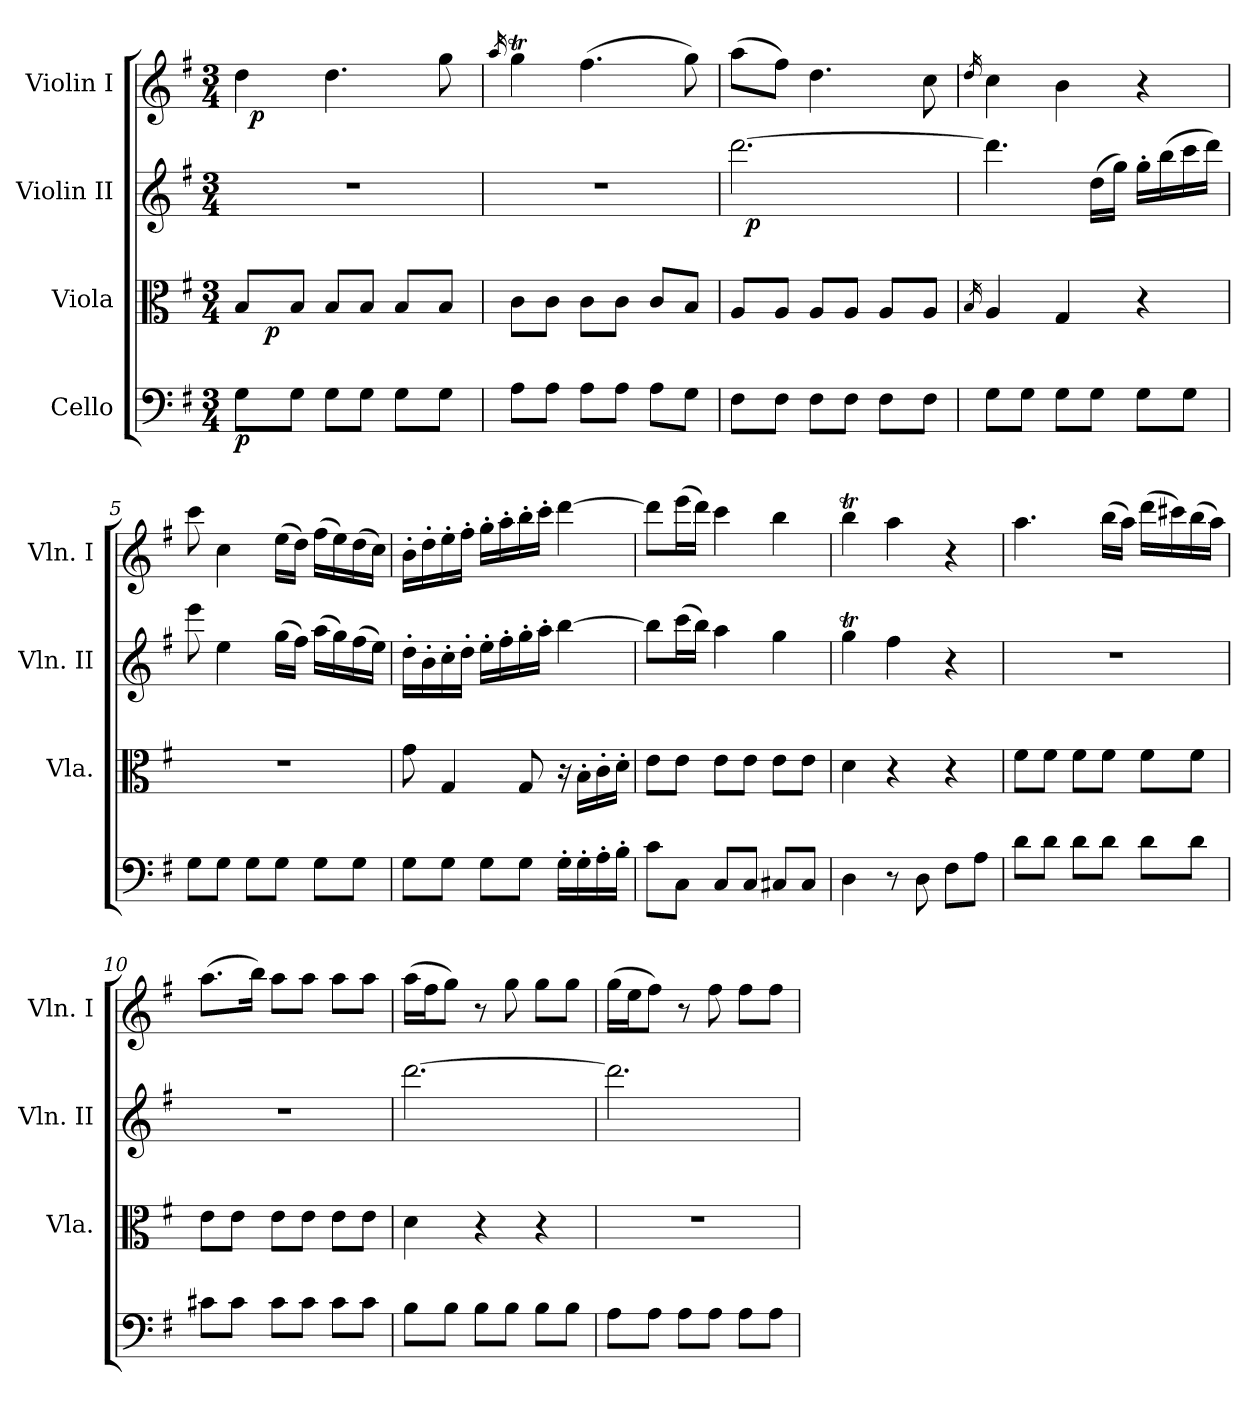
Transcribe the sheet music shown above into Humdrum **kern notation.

**kern	**dynam	**kern	**dynam	**kern	**dynam	**kern	**dynam
*part4	*part4	*part3	*part3	*part2	*part2	*part1	*part1
*staff4	*staff4	*staff3	*staff3	*staff2	*staff2	*staff1	*staff1
*I"Cello	*	*I"Viola	*	*I"Violin II	*	*I"Violin I	*
*	*	*I'Vla.	*	*I'Vln. II	*	*I'Vln. I	*
*clefF4	*	*clefC3	*	*clefG2	*	*clefG2	*
*k[f#]	*	*k[f#]	*	*k[f#]	*	*k[f#]	*
*G:	*	*G:	*	*G:	*	*G:	*
*M3/4	*	*M3/4	*	*M3/4	*	*M3/4	*
=1	=1	=1	=1	=1	=1	=1	=1
!	!LO:DY:b	!	!	!	!	!	!
*	*	*^	*	*	*	*^	*
8G\L	p	8B/L	24ryy	.	2.r	.	4dd\	32ryy	.
!	!	!	!	!	!	!	!	!	!LO:DY:b
.	.	.	.	.	.	.	.	2ryy	p
.	.	.	96ryy	.	.	.	.	.	.
!	!	!	!	!LO:DY:b	!	!	!	!	!
.	.	.	3%2ryy	p	.	.	.	.	.
8G\J	.	8B/J	.	.	.	.	.	.	.
8G\L	.	8B/L	.	.	.	.	4.dd\	.	.
8G\J	.	8B/J	.	.	.	.	.	.	.
8G\L	.	8B/L	.	.	.	.	.	.	.
.	.	.	.	.	.	.	.	8..ryy	.
8G\J	.	8B/J	.	.	.	.	8gg\	.	.
.	.	.	48.ryy	.	.	.	.	.	.
*	*	*v	*v	*	*	*	*v	*v	*
=2	=2	=2	=2	=2	=2	=2	=2
.	.	.	.	.	.	16qaa/	.
8A\L	.	8c\L	.	2.r	.	4ggT\	.
8A\J	.	8c\J	.	.	.	.	.
8A\L	.	8c\L	.	.	.	(4.ff#\	.
8A\J	.	8c\J	.	.	.	.	.
8A\L	.	8c/L	.	.	.	.	.
8G\J	.	8B/J	.	.	.	8gg\)	.
=3	=3	=3	=3	=3	=3	=3	=3
*	*	*	*	*^	*	*	*
8F#\L	.	8A/L	.	[2.ddd\	32ryy	.	(8aa\L	.
!	!	!	!	!	!	!LO:DY:b	!	!
.	.	.	.	.	2ryy	p	.	.
8F#\J	.	8A/J	.	.	.	.	8ff#\J)	.
8F#\L	.	8A/L	.	.	.	.	4.dd\	.
8F#\J	.	8A/J	.	.	.	.	.	.
8F#\L	.	8A/L	.	.	.	.	.	.
.	.	.	.	.	8..ryy	.	.	.
8F#\J	.	8A/J	.	.	.	.	8cc\	.
*	*	*	*	*v	*v	*	*	*
=4	=4	=4	=4	=4	=4	=4	=4
.	.	16qB/	.	.	.	16qdd/	.
8G\L	.	4A/	.	4.ddd\]	.	4cc\	.
8G\J	.	.	.	.	.	.	.
8G\L	.	4G/	.	.	.	4b\	.
8G\J	.	.	.	(16dd\LL	.	.	.
.	.	.	.	16gg\JJ)	.	.	.
8G\L	.	4r	.	16gg'>\LL	.	4r	.
.	.	.	.	(16bb\	.	.	.
8G\J	.	.	.	16ccc\	.	.	.
.	.	.	.	16ddd\JJ)	.	.	.
=5	=5	=5	=5	=5	=5	=5	=5
8G\L	.	2.r	.	8eee\	.	8ccc\	.
8G\J	.	.	.	4ee\	.	4cc\	.
8G\L	.	.	.	.	.	.	.
8G\J	.	.	.	(16gg\LL	.	(16ee\LL	.
.	.	.	.	16ff#\JJ)	.	16dd\JJ)	.
8G\L	.	.	.	(16aa\LL	.	(16ff#\LL	.
.	.	.	.	16gg\)	.	16ee\)	.
8G\J	.	.	.	(16ff#\	.	(16dd\	.
.	.	.	.	16ee\JJ)	.	16cc\JJ)	.
=6	=6	=6	=6	=6	=6	=6	=6
8G\L	.	8g\	.	16dd'>\LL	.	16b'>\LL	.
.	.	.	.	16b'>\	.	16dd'>\	.
8G\J	.	4G/	.	16cc'>\	.	16ee'>\	.
.	.	.	.	16dd'>\JJ	.	16ff#'>\JJ	.
8G\L	.	.	.	16ee'>\LL	.	16gg'>\LL	.
.	.	.	.	16ff#'>\	.	16aa'>\	.
8G\J	.	8G/	.	16gg'>\	.	16bb'>\	.
.	.	.	.	16aa'>\JJ	.	16ccc'>\JJ	.
16G'>\LL	.	16r	.	[4bb\	.	[4ddd\	.
16G'>\	.	16B'>\LL	.	.	.	.	.
16A'>\	.	16c'>\	.	.	.	.	.
16B'>\JJ	.	16d'>\JJ	.	.	.	.	.
=7	=7	=7	=7	=7	=7	=7	=7
8c\L	.	8e\L	.	8bb\L]	.	8ddd\L]	.
8C\J	.	8e\J	.	(16ccc\L	.	(16eee\L	.
.	.	.	.	16bb\JJ)	.	16ddd\JJ)	.
8C/L	.	8e\L	.	4aa\	.	4ccc\	.
8C/J	.	8e\J	.	.	.	.	.
8C#X/L	.	8e\L	.	4gg\	.	4bb\	.
8C#/J	.	8e\J	.	.	.	.	.
=8	=8	=8	=8	=8	=8	=8	=8
4D\	.	4d\	.	4ggT\	.	4bbt\	.
8r	.	4r	.	4ff#\	.	4aa\	.
8D\	.	.	.	.	.	.	.
8F#\L	.	4r	.	4r	.	4r	.
8A\J	.	.	.	.	.	.	.
=9	=9	=9	=9	=9	=9	=9	=9
8d\L	.	8f#\L	.	2.r	.	4.aa\	.
8d\J	.	8f#\J	.	.	.	.	.
8d\L	.	8f#\L	.	.	.	.	.
8d\J	.	8f#\J	.	.	.	(16bb\LL	.
.	.	.	.	.	.	16aa\JJ)	.
8d\L	.	8f#\L	.	.	.	(16ddd\LL	.
.	.	.	.	.	.	16ccc#X\)	.
8d\J	.	8f#\J	.	.	.	(16bb\	.
.	.	.	.	.	.	16aa\JJ)	.
=10	=10	=10	=10	=10	=10	=10	=10
8c#X\L	.	8e\L	.	2.r	.	(8.aa\L	.
8c#\J	.	8e\J	.	.	.	.	.
.	.	.	.	.	.	16bb\Jk)	.
8c#\L	.	8e\L	.	.	.	8aa\L	.
8c#\J	.	8e\J	.	.	.	8aa\J	.
8c#\L	.	8e\L	.	.	.	8aa\L	.
8c#\J	.	8e\J	.	.	.	8aa\J	.
=11	=11	=11	=11	=11	=11	=11	=11
8B\L	.	4d\	.	[2.ddd\	.	(16aa\LL	.
.	.	.	.	.	.	16ff#\J	.
8B\J	.	.	.	.	.	8gg\J)	.
8B\L	.	4r	.	.	.	8r	.
8B\J	.	.	.	.	.	8gg\	.
8B\L	.	4r	.	.	.	8gg\L	.
8B\J	.	.	.	.	.	8gg\J	.
=12	=12	=12	=12	=12	=12	=12	=12
8A\L	.	2.r	.	2.ddd\]	.	(16gg\LL	.
.	.	.	.	.	.	16ee\J	.
8A\J	.	.	.	.	.	8ff#\J)	.
8A\L	.	.	.	.	.	8r	.
8A\J	.	.	.	.	.	8ff#\	.
8A\L	.	.	.	.	.	8ff#\L	.
8A\J	.	.	.	.	.	8ff#\J	.
=	=	=	=	=	=	=	=
*-	*-	*-	*-	*-	*-	*-	*-
